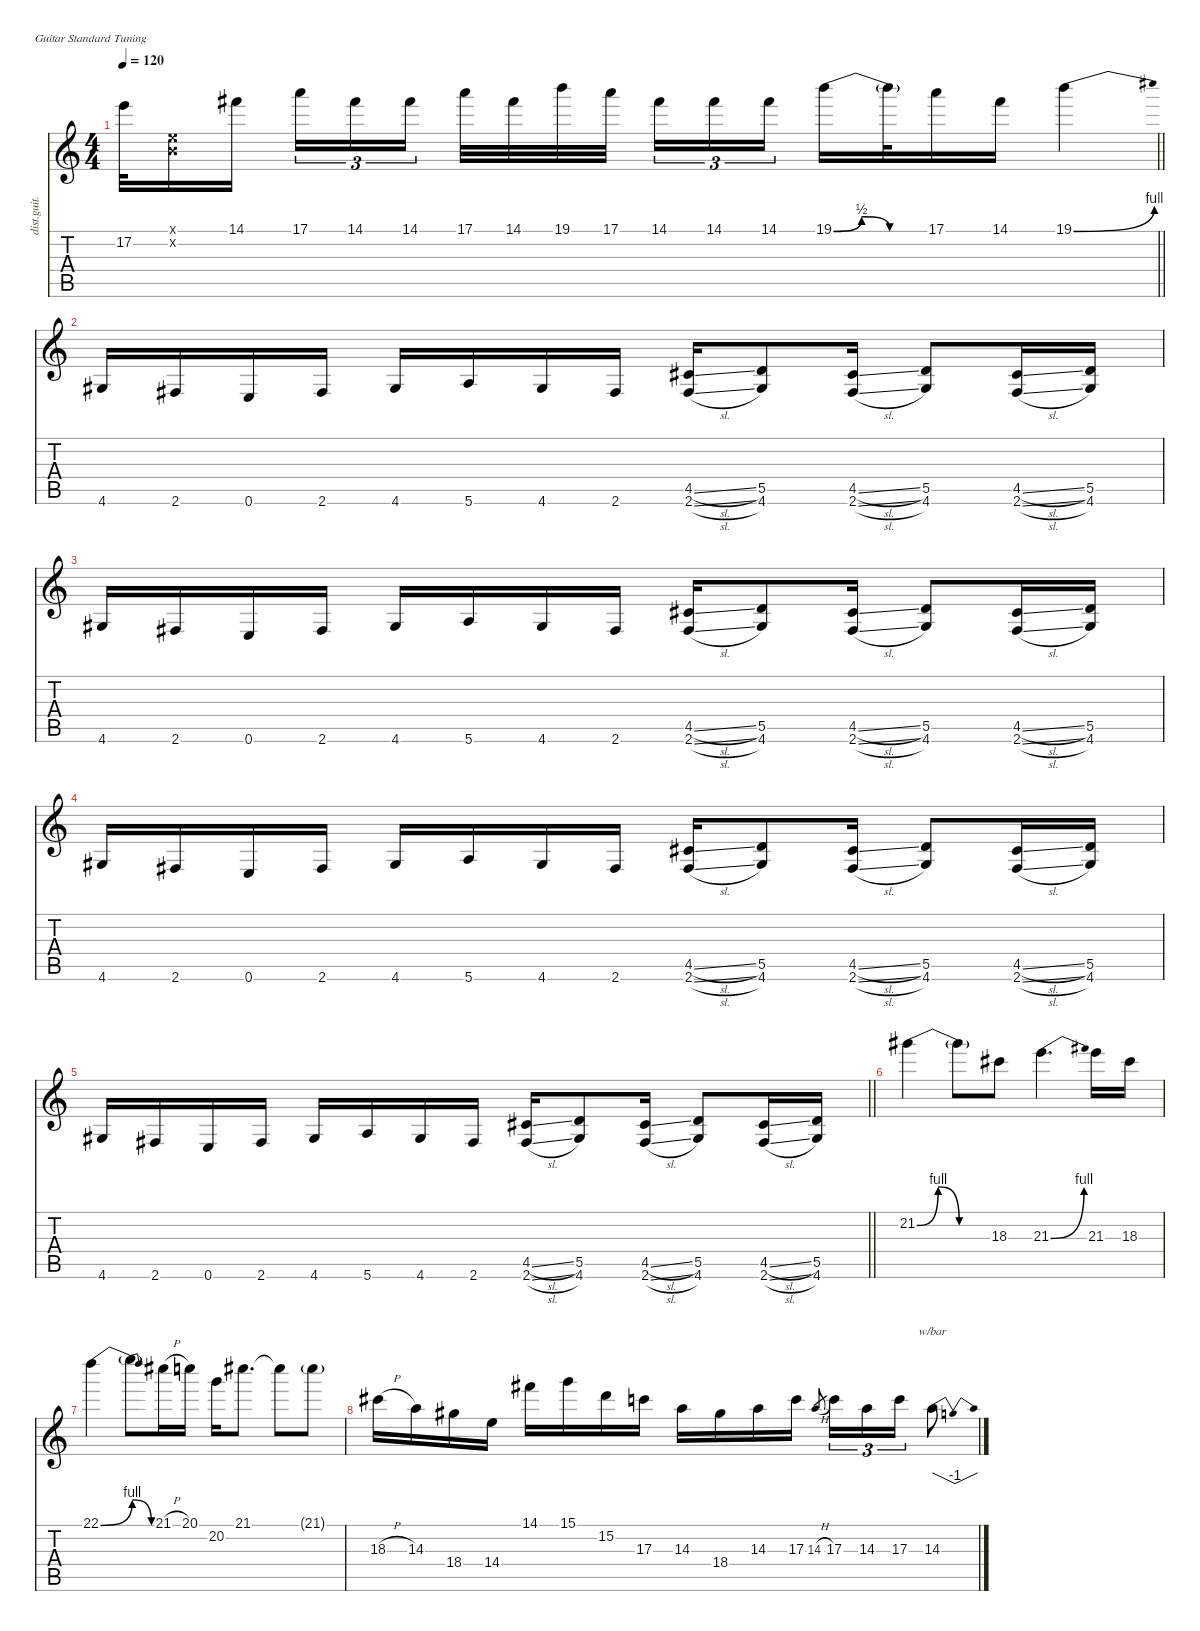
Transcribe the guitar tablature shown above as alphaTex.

\defaultSystemsLayout 4
\hideDynamics
\bracketExtendMode nobrackets
\otherSystemsTrackNameOrientation horizontal
\track ("Guitar 2" "dist.guit.") {defaultSystemsLayout 4 instrument distortionguitar}
\staff {score tabs}
\tuning (E4 B3 G3 D3 A2 E2)
\ts (4 4)
\tempo 120
\clef g2
\barLineRight lightlight
\ks c
17.2.32{dy fff beam Down} (0.1{x} 0.2{x}).16{beam Down} 14.1{acc #}.16{beam Down} 17.1.16{tu (3 2) beam Down} 14.1{acc #}.16{tu (3 2) beam Down} 14.1{acc #}.16{tu (3 2) beam Down} 17.1.32{beam Down} 14.1{acc #}.32{beam Down} 19.1.32{beam Down} 17.1.32{beam Down} 14.1{acc #}.16{tu (3 2) beam Down} 14.1{acc #}.16{tu (3 2) beam Down} 14.1{acc #}.16{tu (3 2) beam Down} 19.1{be (bendrelease 0 0 30 2 30 2 60 0)}.16{beam Down} 19.1{be (hold 0 0 60 0) t}.32{beam Down} 17.1.16{beam Down} 14.1{acc #}.16{beam Down} 19.1{be (bend 0 0 30 4)}.4{beam Down} |
4.6{acc #}.16{dy f beam Up} 2.6{acc #}.16{beam Up} 0.6.16{beam Up} 2.6{acc #}.16{beam Up} 4.6{acc #}.16{beam Up} 5.6.16{beam Up} 4.6{acc #}.16{beam Up} 2.6{acc #}.16{beam Up} (4.5{sl acc #} 2.6{sl acc #}).16{beam Up} (5.5 4.6{acc #}).8{beam Up} (4.5{sl acc #} 2.6{sl acc #}).16{beam Up} (5.5 4.6{acc #}).8{beam Up} (4.5{sl acc #} 2.6{sl acc #}).16{beam Up} (5.5 4.6{acc #}).16{beam Up} |
4.6{acc #}.16{beam Up} 2.6{acc #}.16{beam Up} 0.6.16{beam Up} 2.6{acc #}.16{beam Up} 4.6{acc #}.16{beam Up} 5.6.16{beam Up} 4.6{acc #}.16{beam Up} 2.6{acc #}.16{beam Up} (4.5{sl acc #} 2.6{sl acc #}).16{beam Up} (5.5 4.6{acc #}).8{beam Up} (4.5{sl acc #} 2.6{sl acc #}).16{beam Up} (5.5 4.6{acc #}).8{beam Up} (4.5{sl acc #} 2.6{sl acc #}).16{beam Up} (5.5 4.6{acc #}).16{beam Up} |
4.6{acc #}.16{beam Up} 2.6{acc #}.16{beam Up} 0.6.16{beam Up} 2.6{acc #}.16{beam Up} 4.6{acc #}.16{beam Up} 5.6.16{beam Up} 4.6{acc #}.16{beam Up} 2.6{acc #}.16{beam Up} (4.5{sl acc #} 2.6{sl acc #}).16{beam Up} (5.5 4.6{acc #}).8{beam Up} (4.5{sl acc #} 2.6{sl acc #}).16{beam Up} (5.5 4.6{acc #}).8{beam Up} (4.5{sl acc #} 2.6{sl acc #}).16{beam Up} (5.5 4.6{acc #}).16{beam Up} |
\barLineRight lightlight
4.6{acc #}.16{beam Up} 2.6{acc #}.16{beam Up} 0.6.16{beam Up} 2.6{acc #}.16{beam Up} 4.6{acc #}.16{beam Up} 5.6.16{beam Up} 4.6{acc #}.16{beam Up} 2.6{acc #}.16{beam Up} (4.5{sl acc #} 2.6{sl acc #}).16{beam Up} (5.5 4.6{acc #}).8{beam Up} (4.5{sl acc #} 2.6{sl acc #}).16{beam Up} (5.5 4.6{acc #}).8{beam Up} (4.5{sl acc #} 2.6{sl acc #}).16{beam Up} (5.5 4.6{acc #}).16{beam Up} |
21.2{be (bendrelease 0 0 30 4 30 4 60 0) acc #}.4{dy fff beam Down} 21.2{be (hold 0 0 60 0) t acc #}.8{beam Down} 18.3{acc #}.8{beam Down} 21.3{be (bend 0 0 30 4)}.4{d beam Down} 21.3.16{beam Down} 18.3{acc #}.16{beam Down} |
22.1{be (bend 0 0 60 4)}.4{beam Down} 22.1{be (release 0 4 60 0) t}.8{beam Down} 21.1{h acc #}.16{beam Down} 20.1.16{beam Down} 20.2.16{beam Down} 21.1{acc #}.8{d beam Down} 21.1{t acc #}.8{beam Down} 21.1{g acc #}.8{dy f beam Down} |
18.3{h acc #}.16{dy fff beam Down} 14.3.16{beam Down} 18.4{acc #}.16{beam Down} 14.4.16{beam Down} 14.1{acc #}.16{beam Down} 15.1.16{beam Down} 15.2.16{beam Down} 17.3.16{beam Down} 14.3.16{beam Down} 18.4{acc #}.16{beam Down} 14.3.16{beam Down} 17.3.16{beam Down} 14.3{h}.8{gr dy f beam Up} 17.3.16{tu (3 2) dy fff beam Down} 14.3.16{tu (3 2) beam Down} 17.3.16{tu (3 2) beam Down} 14.3.8{tbe (dip default 0 0 30 -4 60 0) beam Down}
